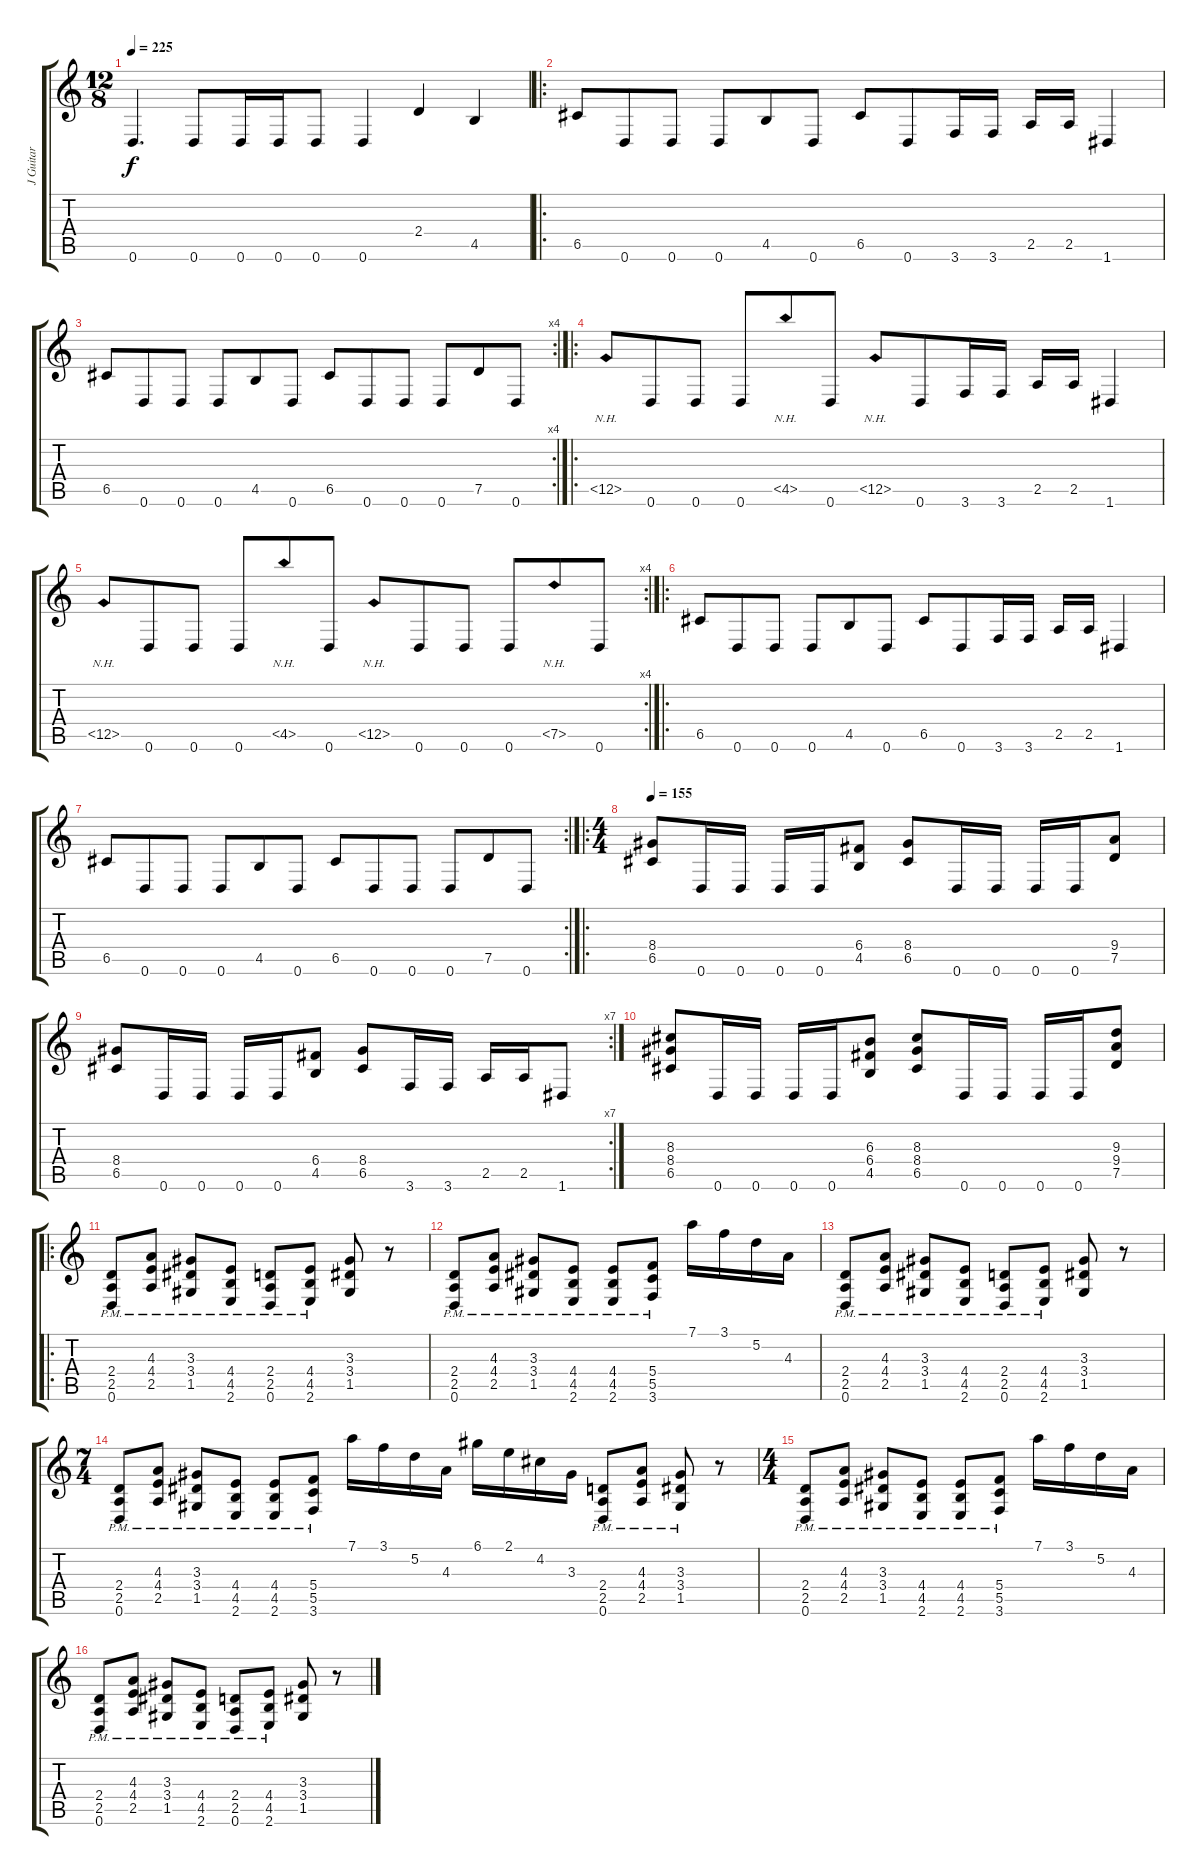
\track ("J Guitar" "J Guitar") {instrument overdrivenguitar}
\staff {score tabs}
\tuning (D4 A3 F3 C3 G2 D2) {hide}
\ts (12 8)
\tempo 225
\clef g2
\ks c
0.6{t}.4{d dy f} 0.6.8 0.6.16 0.6.16 0.6.8 0.6.4 2.4.4 4.5.4 |
\ro
6.5.8 0.6.8 0.6.8 0.6.8 4.5.8 0.6.8 6.5.8 0.6.8 3.6.16 3.6.16 2.5.16 2.5.16 1.6.4 |
\rc 4
6.5.8 0.6.8 0.6.8 0.6.8 4.5.8 0.6.8 6.5.8 0.6.8 0.6.8 0.6.8 7.5.8 0.6.8 |
\ro
6.5{nh}.8 0.6.8 0.6.8 0.6.8 4.5{nh}.8 0.6.8 6.5{nh}.8 0.6.8 3.6.16 3.6.16 2.5.16 2.5.16 1.6.4 |
\rc 4
6.5{nh}.8 0.6.8 0.6.8 0.6.8 4.5{nh}.8 0.6.8 6.5{nh}.8 0.6.8 0.6.8 0.6.8 7.5{nh}.8 0.6.8 |
\ro
6.5.8 0.6.8 0.6.8 0.6.8 4.5.8 0.6.8 6.5.8 0.6.8 3.6.16 3.6.16 2.5.16 2.5.16 1.6.4 |
\rc 2
6.5.8 0.6.8 0.6.8 0.6.8 4.5.8 0.6.8 6.5.8 0.6.8 0.6.8 0.6.8 7.5.8 0.6.8 |
\ro
\ts (4 4)
\tempo 155
(8.4 6.5).8 0.6.16 0.6.16 0.6.16 0.6.16 (6.4 4.5).8 (8.4 6.5).8 0.6.16 0.6.16 0.6.16 0.6.16 (9.4 7.5).8 |
\rc 7
(8.4 6.5).8 0.6.16 0.6.16 0.6.16 0.6.16 (6.4 4.5).8 (8.4 6.5).8 3.6.16 3.6.16 2.5.16 2.5.16 1.6.8 |
(8.3 8.4 6.5).8 0.6.16 0.6.16 0.6.16 0.6.16 (6.3 6.4 4.5).8 (8.3 8.4 6.5).8 0.6.16 0.6.16 0.6.16 0.6.16 (9.3 9.4 7.5).8 |
\ro
(2.4{pm} 2.5{pm} 0.6{pm}).8 (4.3{pm} 4.4{pm} 2.5{pm}).8 (3.3{pm} 3.4{pm} 1.5{pm}).8 (4.4{pm} 4.5{pm} 2.6{pm}).8 (2.4{pm} 2.5{pm} 0.6{pm}).8 (4.4{pm} 4.5{pm} 2.6{pm}).8 (3.3 3.4 1.5).8 r.8 |
(2.4{pm} 2.5{pm} 0.6{pm}).8 (4.3{pm} 4.4{pm} 2.5{pm}).8 (3.3{pm} 3.4{pm} 1.5{pm}).8 (4.4{pm} 4.5{pm} 2.6{pm}).8 (4.4{pm} 4.5{pm} 2.6{pm}).8 (5.4{pm} 5.5{pm} 3.6{pm}).8 7.1.16 3.1.16 5.2.16 4.3.16 |
(2.4{pm} 2.5{pm} 0.6{pm}).8 (4.3{pm} 4.4{pm} 2.5{pm}).8 (3.3{pm} 3.4{pm} 1.5{pm}).8 (4.4{pm} 4.5{pm} 2.6{pm}).8 (2.4{pm} 2.5{pm} 0.6{pm}).8 (4.4{pm} 4.5{pm} 2.6{pm}).8 (3.3 3.4 1.5).8 r.8 |
\ts (7 4)
(2.4{pm} 2.5{pm} 0.6{pm}).8 (4.3{pm} 4.4{pm} 2.5{pm}).8 (3.3{pm} 3.4{pm} 1.5{pm}).8 (4.4{pm} 4.5{pm} 2.6{pm}).8 (4.4{pm} 4.5{pm} 2.6{pm}).8 (5.4{pm} 5.5{pm} 3.6{pm}).8 7.1.16 3.1.16 5.2.16 4.3.16 6.1.16 2.1.16 4.2.16 3.3.16 (2.4{pm} 2.5{pm} 0.6{pm}).8 (4.3{pm} 4.4{pm} 2.5{pm}).8 (3.3{pm} 3.4{pm} 1.5{pm}).8 r.8 |
\ts (4 4)
(2.4{pm} 2.5{pm} 0.6{pm}).8 (4.3{pm} 4.4{pm} 2.5{pm}).8 (3.3{pm} 3.4{pm} 1.5{pm}).8 (4.4{pm} 4.5{pm} 2.6{pm}).8 (4.4{pm} 4.5{pm} 2.6{pm}).8 (5.4{pm} 5.5{pm} 3.6{pm}).8 7.1.16 3.1.16 5.2.16 4.3.16 |
(2.4{pm} 2.5{pm} 0.6{pm}).8 (4.3{pm} 4.4{pm} 2.5{pm}).8 (3.3{pm} 3.4{pm} 1.5{pm}).8 (4.4{pm} 4.5{pm} 2.6{pm}).8 (2.4{pm} 2.5{pm} 0.6{pm}).8 (4.4{pm} 4.5{pm} 2.6{pm}).8 (3.3 3.4 1.5).8 r.8
